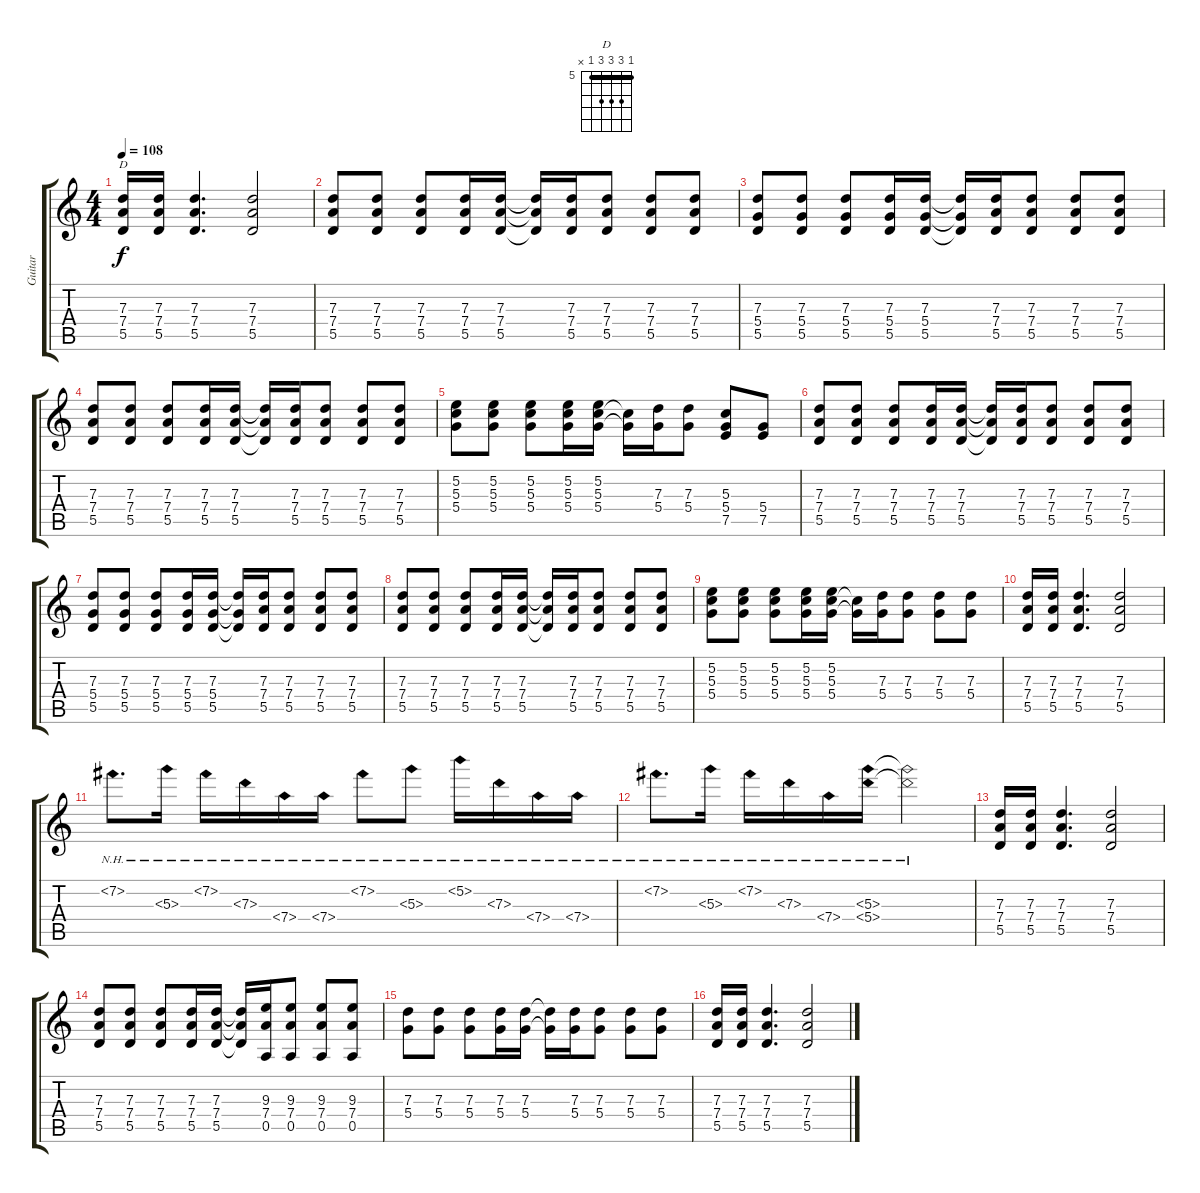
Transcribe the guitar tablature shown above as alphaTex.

\track ("Guitar" "Guitar") {instrument overdrivenguitar}
\staff {score tabs}
\tuning (E4 B3 G3 D3 A2 E2) {hide}
\chord ("D" 5 7 7 7 5 x) {firstfret 5 barre 5}
\ts (4 4)
\tempo 108
\clef g2
\ks c
(7.3 7.4 5.5).16{ch "D" dy f} (7.3 7.4 5.5).16 (7.3 7.4 5.5).4{d} (7.3 7.4 5.5).2 |
(7.3 7.4 5.5).8 (7.3 7.4 5.5).8 (7.3 7.4 5.5).8 (7.3 7.4 5.5).16 (7.3 7.4 5.5).16 (7.3{t} 7.4{t} 5.5{t}).16 (7.3 7.4 5.5).16 (7.3 7.4 5.5).8 (7.3 7.4 5.5).8 (7.3 7.4 5.5).8 |
(7.3 5.4 5.5).8 (7.3 5.4 5.5).8 (7.3 5.4 5.5).8 (7.3 5.4 5.5).16 (7.3 5.4 5.5).16 (7.3{t} 5.4{t} 5.5{t}).16 (7.3 7.4 5.5).16 (7.3 7.4 5.5).8 (7.3 7.4 5.5).8 (7.3 7.4 5.5).8 |
(7.3 7.4 5.5).8 (7.3 7.4 5.5).8 (7.3 7.4 5.5).8 (7.3 7.4 5.5).16 (7.3 7.4 5.5).16 (7.3{t} 7.4{t} 5.5{t}).16 (7.3 7.4 5.5).16 (7.3 7.4 5.5).8 (7.3 7.4 5.5).8 (7.3 7.4 5.5).8 |
(5.2 5.3 5.4).8 (5.2 5.3 5.4).8 (5.2 5.3 5.4).8 (5.2 5.3 5.4).16 (5.2 5.3 5.4).16 (5.3{t} 5.4{t}).16 (7.3 5.4).16 (7.3 5.4).8 (5.3 5.4 7.5).8 (5.4 7.5).8 |
(7.3 7.4 5.5).8 (7.3 7.4 5.5).8 (7.3 7.4 5.5).8 (7.3 7.4 5.5).16 (7.3 7.4 5.5).16 (7.3{t} 7.4{t} 5.5{t}).16 (7.3 7.4 5.5).16 (7.3 7.4 5.5).8 (7.3 7.4 5.5).8 (7.3 7.4 5.5).8 |
(7.3 5.4 5.5).8 (7.3 5.4 5.5).8 (7.3 5.4 5.5).8 (7.3 5.4 5.5).16 (7.3 5.4 5.5).16 (7.3{t} 5.4{t} 5.5{t}).16 (7.3 7.4 5.5).16 (7.3 7.4 5.5).8 (7.3 7.4 5.5).8 (7.3 7.4 5.5).8 |
(7.3 7.4 5.5).8 (7.3 7.4 5.5).8 (7.3 7.4 5.5).8 (7.3 7.4 5.5).16 (7.3 7.4 5.5).16 (7.3{t} 7.4{t} 5.5{t}).16 (7.3 7.4 5.5).16 (7.3 7.4 5.5).8 (7.3 7.4 5.5).8 (7.3 7.4 5.5).8 |
(5.2 5.3 5.4).8 (5.2 5.3 5.4).8 (5.2 5.3 5.4).8 (5.2 5.3 5.4).16 (5.2 5.3 5.4).16 (5.3{t} 5.4{t}).16 (7.3 5.4).16 (7.3 5.4).8 (7.3 5.4).8 (7.3 5.4).8 |
(7.3 7.4 5.5).16 (7.3 7.4 5.5).16 (7.3 7.4 5.5).4{d} (7.3 7.4 5.5).2 |
7.2{nh}.8{d} 5.3{nh}.16 7.2{nh}.16 7.3{nh}.16 7.4{nh}.16 7.4{nh}.16 7.2{nh}.8 5.3{nh}.8 5.2{nh}.16 7.3{nh}.16 7.4{nh}.16 7.4{nh}.16 |
7.2{nh}.8{d} 5.3{nh}.16 7.2{nh}.16 7.3{nh}.16 7.4{nh}.16 (5.3{nh} 5.4{nh}).16 (5.3{nh t} 5.4{nh t}).2 |
(7.3 7.4 5.5).16 (7.3 7.4 5.5).16 (7.3 7.4 5.5).4{d} (7.3 7.4 5.5).2 |
(7.3 7.4 5.5).8 (7.3 7.4 5.5).8 (7.3 7.4 5.5).8 (7.3 7.4 5.5).16 (7.3 7.4 5.5).16 (7.3{t} 7.4{t} 5.5{t}).16 (9.3 7.4 0.5).16 (9.3 7.4 0.5).8 (9.3 7.4 0.5).8 (9.3 7.4 0.5).8 |
(7.3 5.4).8 (7.3 5.4).8 (7.3 5.4).8 (7.3 5.4).16 (7.3 5.4).16 (7.3{t} 5.4{t}).16 (7.3 5.4).16 (7.3 5.4).8 (7.3 5.4).8 (7.3 5.4).8 |
(7.3 7.4 5.5).16 (7.3 7.4 5.5).16 (7.3 7.4 5.5).4{d} (7.3 7.4 5.5).2
